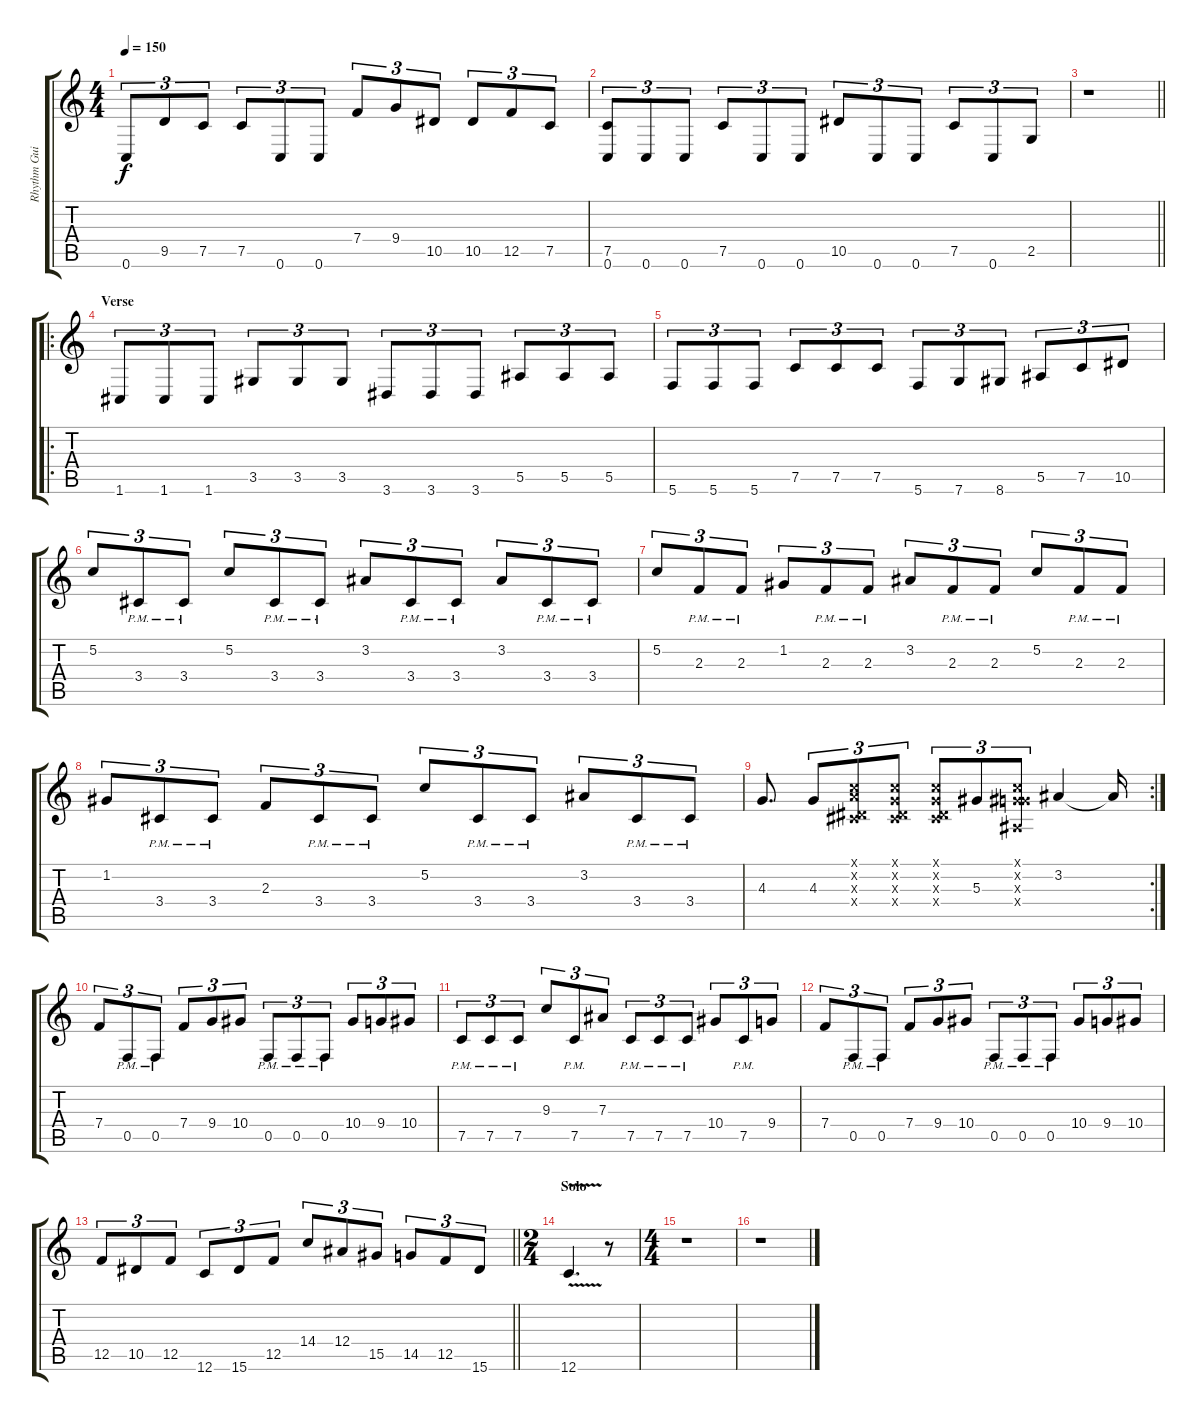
\track ("Rhythm Guitar" "Rhythm Gui") {instrument distortionguitar}
\staff {score tabs}
\tuning (C4 G3 Eb3 Bb2 F2 C2) {hide}
\ts (4 4)
\tempo 150
\clef g2
\ks c
0.6.8{tu (3 2) dy f} 9.5.8{tu (3 2)} 7.5.8{tu (3 2)} 7.5.8{tu (3 2)} 0.6.8{tu (3 2)} 0.6.8{tu (3 2)} 7.4.8{tu (3 2)} 9.4.8{tu (3 2)} 10.5.8{tu (3 2)} 10.5.8{tu (3 2)} 12.5.8{tu (3 2)} 7.5.8{tu (3 2)} |
(7.5 0.6).8{tu (3 2)} 0.6.8{tu (3 2)} 0.6.8{tu (3 2)} 7.5.8{tu (3 2)} 0.6.8{tu (3 2)} 0.6.8{tu (3 2)} 10.5.8{tu (3 2)} 0.6.8{tu (3 2)} 0.6.8{tu (3 2)} 7.5.8{tu (3 2)} 0.6.8{tu (3 2)} 2.5.8{tu (3 2)} |
\barLineRight lightlight
r.1 |
\ro
\section ("" "Verse")
1.6.8{tu (3 2)} 1.6.8{tu (3 2)} 1.6.8{tu (3 2)} 3.5.8{tu (3 2)} 3.5.8{tu (3 2)} 3.5.8{tu (3 2)} 3.6.8{tu (3 2)} 3.6.8{tu (3 2)} 3.6.8{tu (3 2)} 5.5.8{tu (3 2)} 5.5.8{tu (3 2)} 5.5.8{tu (3 2)} |
5.6.8{tu (3 2)} 5.6.8{tu (3 2)} 5.6.8{tu (3 2)} 7.5.8{tu (3 2)} 7.5.8{tu (3 2)} 7.5.8{tu (3 2)} 5.6.8{tu (3 2)} 7.6.8{tu (3 2)} 8.6.8{tu (3 2)} 5.5.8{tu (3 2)} 7.5.8{tu (3 2)} 10.5.8{tu (3 2)} |
5.2.8{tu (3 2) volume 13} 3.4{pm}.8{tu (3 2)} 3.4{pm}.8{tu (3 2)} 5.2.8{tu (3 2)} 3.4{pm}.8{tu (3 2)} 3.4{pm}.8{tu (3 2)} 3.2.8{tu (3 2)} 3.4{pm}.8{tu (3 2)} 3.4{pm}.8{tu (3 2)} 3.2.8{tu (3 2)} 3.4{pm}.8{tu (3 2)} 3.4{pm}.8{tu (3 2)} |
5.2.8{tu (3 2)} 2.3{pm}.8{tu (3 2)} 2.3{pm}.8{tu (3 2)} 1.2.8{tu (3 2)} 2.3{pm}.8{tu (3 2)} 2.3{pm}.8{tu (3 2)} 3.2.8{tu (3 2)} 2.3{pm}.8{tu (3 2)} 2.3{pm}.8{tu (3 2)} 5.2.8{tu (3 2)} 2.3{pm}.8{tu (3 2)} 2.3{pm}.8{tu (3 2)} |
1.2.8{tu (3 2)} 3.4{pm}.8{tu (3 2)} 3.4{pm}.8{tu (3 2)} 2.3.8{tu (3 2)} 3.4{pm}.8{tu (3 2)} 3.4{pm}.8{tu (3 2)} 5.2.8{tu (3 2)} 3.4{pm}.8{tu (3 2)} 3.4{pm}.8{tu (3 2)} 3.2.8{tu (3 2)} 3.4{pm}.8{tu (3 2)} 3.4{pm}.8{tu (3 2)} |
\rc 2
4.3.8{d volume 16} 4.3.8{tu (3 2)} (0.1{x} 2.2{x} 0.3{x} 3.4{x}).8{tu (3 2)} (0.1{x} 0.2{x} 0.3{x} 3.4{x}).8{tu (3 2)} (0.1{x} 0.2{x} 0.3{x} 3.4{x}).8{tu (3 2)} 5.3.8{tu (3 2)} (0.1{x} 0.2{x} 5.3{x} 0.4{x}).8{tu (3 2)} 3.2.4 3.2{t}.16 |
7.4.8{tu (3 2)} 0.5{pm}.8{tu (3 2)} 0.5{pm}.8{tu (3 2)} 7.4.8{tu (3 2)} 9.4.8{tu (3 2)} 10.4.8{tu (3 2)} 0.5{pm}.8{tu (3 2)} 0.5{pm}.8{tu (3 2)} 0.5{pm}.8{tu (3 2)} 10.4.8{tu (3 2)} 9.4.8{tu (3 2)} 10.4.8{tu (3 2)} |
7.5{pm}.8{tu (3 2)} 7.5{pm}.8{tu (3 2)} 7.5{pm}.8{tu (3 2)} 9.3.8{tu (3 2)} 7.5{pm}.8{tu (3 2)} 7.3.8{tu (3 2)} 7.5{pm}.8{tu (3 2)} 7.5{pm}.8{tu (3 2)} 7.5{pm}.8{tu (3 2)} 10.4.8{tu (3 2)} 7.5{pm}.8{tu (3 2)} 9.4.8{tu (3 2)} |
7.4.8{tu (3 2)} 0.5{pm}.8{tu (3 2)} 0.5{pm}.8{tu (3 2)} 7.4.8{tu (3 2)} 9.4.8{tu (3 2)} 10.4.8{tu (3 2)} 0.5{pm}.8{tu (3 2)} 0.5{pm}.8{tu (3 2)} 0.5{pm}.8{tu (3 2)} 10.4.8{tu (3 2)} 9.4.8{tu (3 2)} 10.4.8{tu (3 2)} |
\barLineRight lightlight
12.5.8{tu (3 2)} 10.5.8{tu (3 2)} 12.5.8{tu (3 2)} 12.6.8{tu (3 2)} 15.6.8{tu (3 2)} 12.5.8{tu (3 2)} 14.4.8{tu (3 2)} 12.4.8{tu (3 2)} 15.5.8{tu (3 2)} 14.5.8{tu (3 2)} 12.5.8{tu (3 2)} 15.6.8{tu (3 2)} |
\ts (2 4)
\section ("" "Solo")
12.6{v}.4{d} r.8 |
\ts (4 4)
r.1 |
r.1
